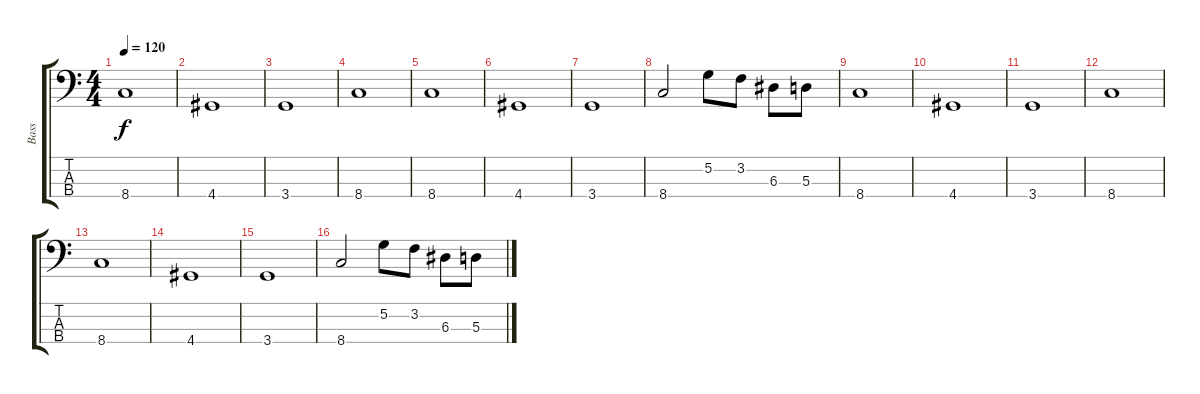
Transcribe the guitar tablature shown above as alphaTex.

\track ("Bass" "Bass") {instrument fretlessbass}
\staff {score tabs}
\tuning (G2 D2 A1 E1) {hide}
\ts (4 4)
\tempo 120
\clef f4
\ks c
8.4.1{dy f} |
4.4.1 |
3.4.1 |
8.4.1 |
8.4.1 |
4.4.1 |
3.4.1 |
8.4.2 5.2.8 3.2.8 6.3.8 5.3.8 |
8.4.1 |
4.4.1 |
3.4.1 |
8.4.1{volume 11} |
8.4.1 |
4.4.1{volume 9} |
3.4.1{volume 7} |
8.4.2{volume 6} 5.2.8 3.2.8 6.3.8 5.3.8
